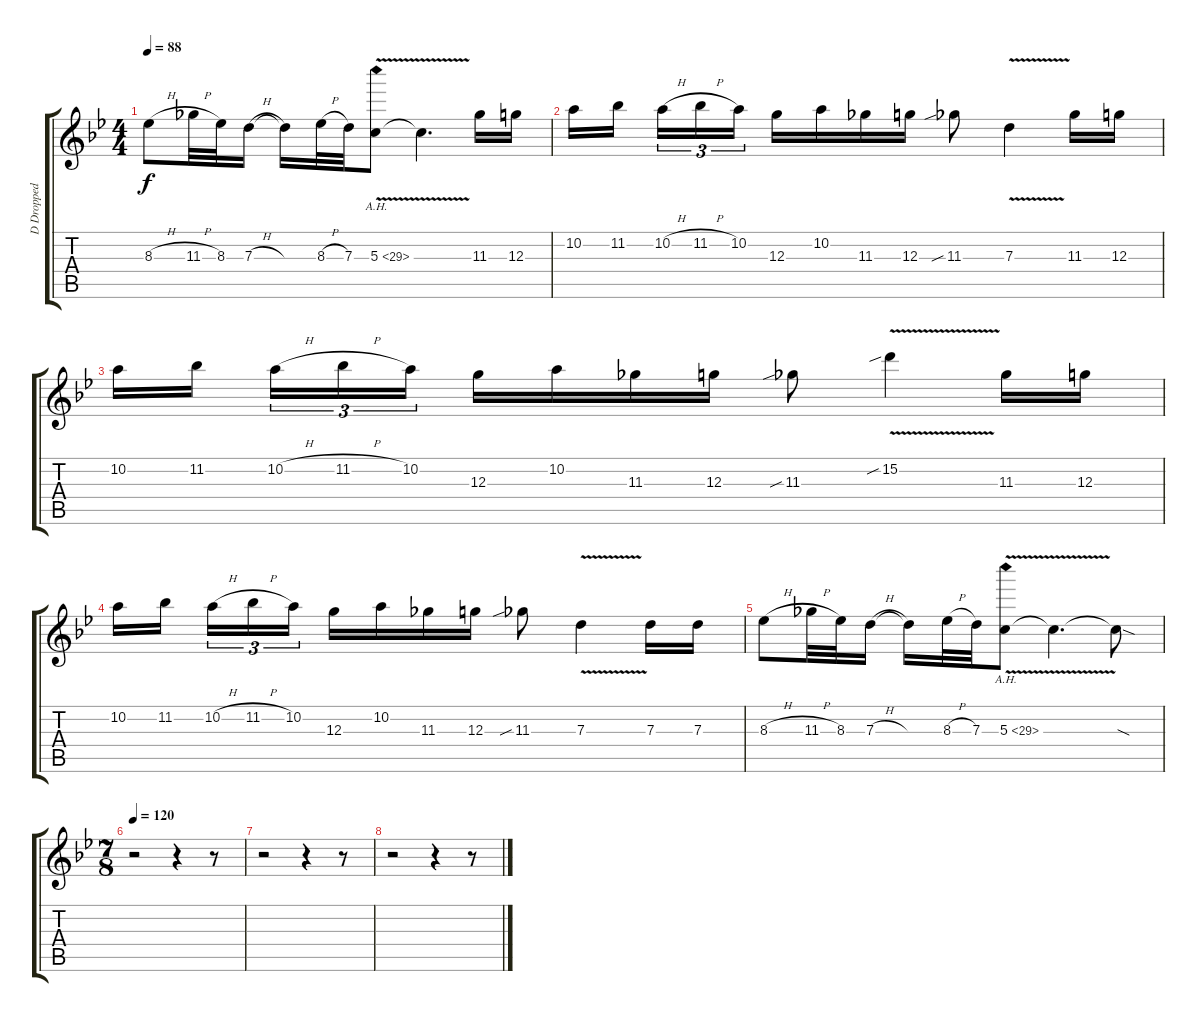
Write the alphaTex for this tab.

\track ("D Dropped Guitar II - John Petrucci" "D Dropped ") {instrument distortionguitar}
\staff {score tabs}
\tuning (E4 B3 G3 D3 A2 D2) {hide}
\ts (4 4)
\tempo 88
\clef g2
\ks bb
8.3{h}.8{dy f} 11.3{h}.32 8.3.32 7.3{h}.16 7.3{t}.16 8.3{h}.32 7.3.32 5.3{ah 24 v}.8 5.3{t}.4{d} 11.3.16 12.3.16 |
10.2.16 11.2.16{beam splitsecondary} 10.2{h}.16{tu (3 2)} 11.2{h}.16{tu (3 2)} 10.2.16{tu (3 2)} 12.3.16 10.2.16 11.3.16 12.3.16 11.3{sib}.8 7.3{v}.4 11.3.16 12.3.16 |
10.2.16 11.2.16{beam splitsecondary} 10.2{h}.16{tu (3 2)} 11.2{h}.16{tu (3 2)} 10.2.16{tu (3 2)} 12.3.16 10.2.16 11.3.16 12.3.16 11.3{sib}.8 15.2{v sib}.4 11.3.16 12.3.16 |
10.2.16 11.2.16{beam splitsecondary} 10.2{h}.16{tu (3 2)} 11.2{h}.16{tu (3 2)} 10.2.16{tu (3 2)} 12.3.16 10.2.16 11.3.16 12.3.16 11.3{sib}.8 7.3{v}.4 7.3.16 7.3.16 |
8.3{h}.8 11.3{h}.32 8.3.32 7.3{h}.16 7.3{t}.16 8.3{h}.32 7.3.32 5.3{ah 24 v}.8 5.3{t}.4{d} 5.3{sod t}.8 |
\ts (7 8)
\tempo 120
r.2 r.4 r.8 |
r.2 r.4 r.8 |
r.2 r.4 r.8
